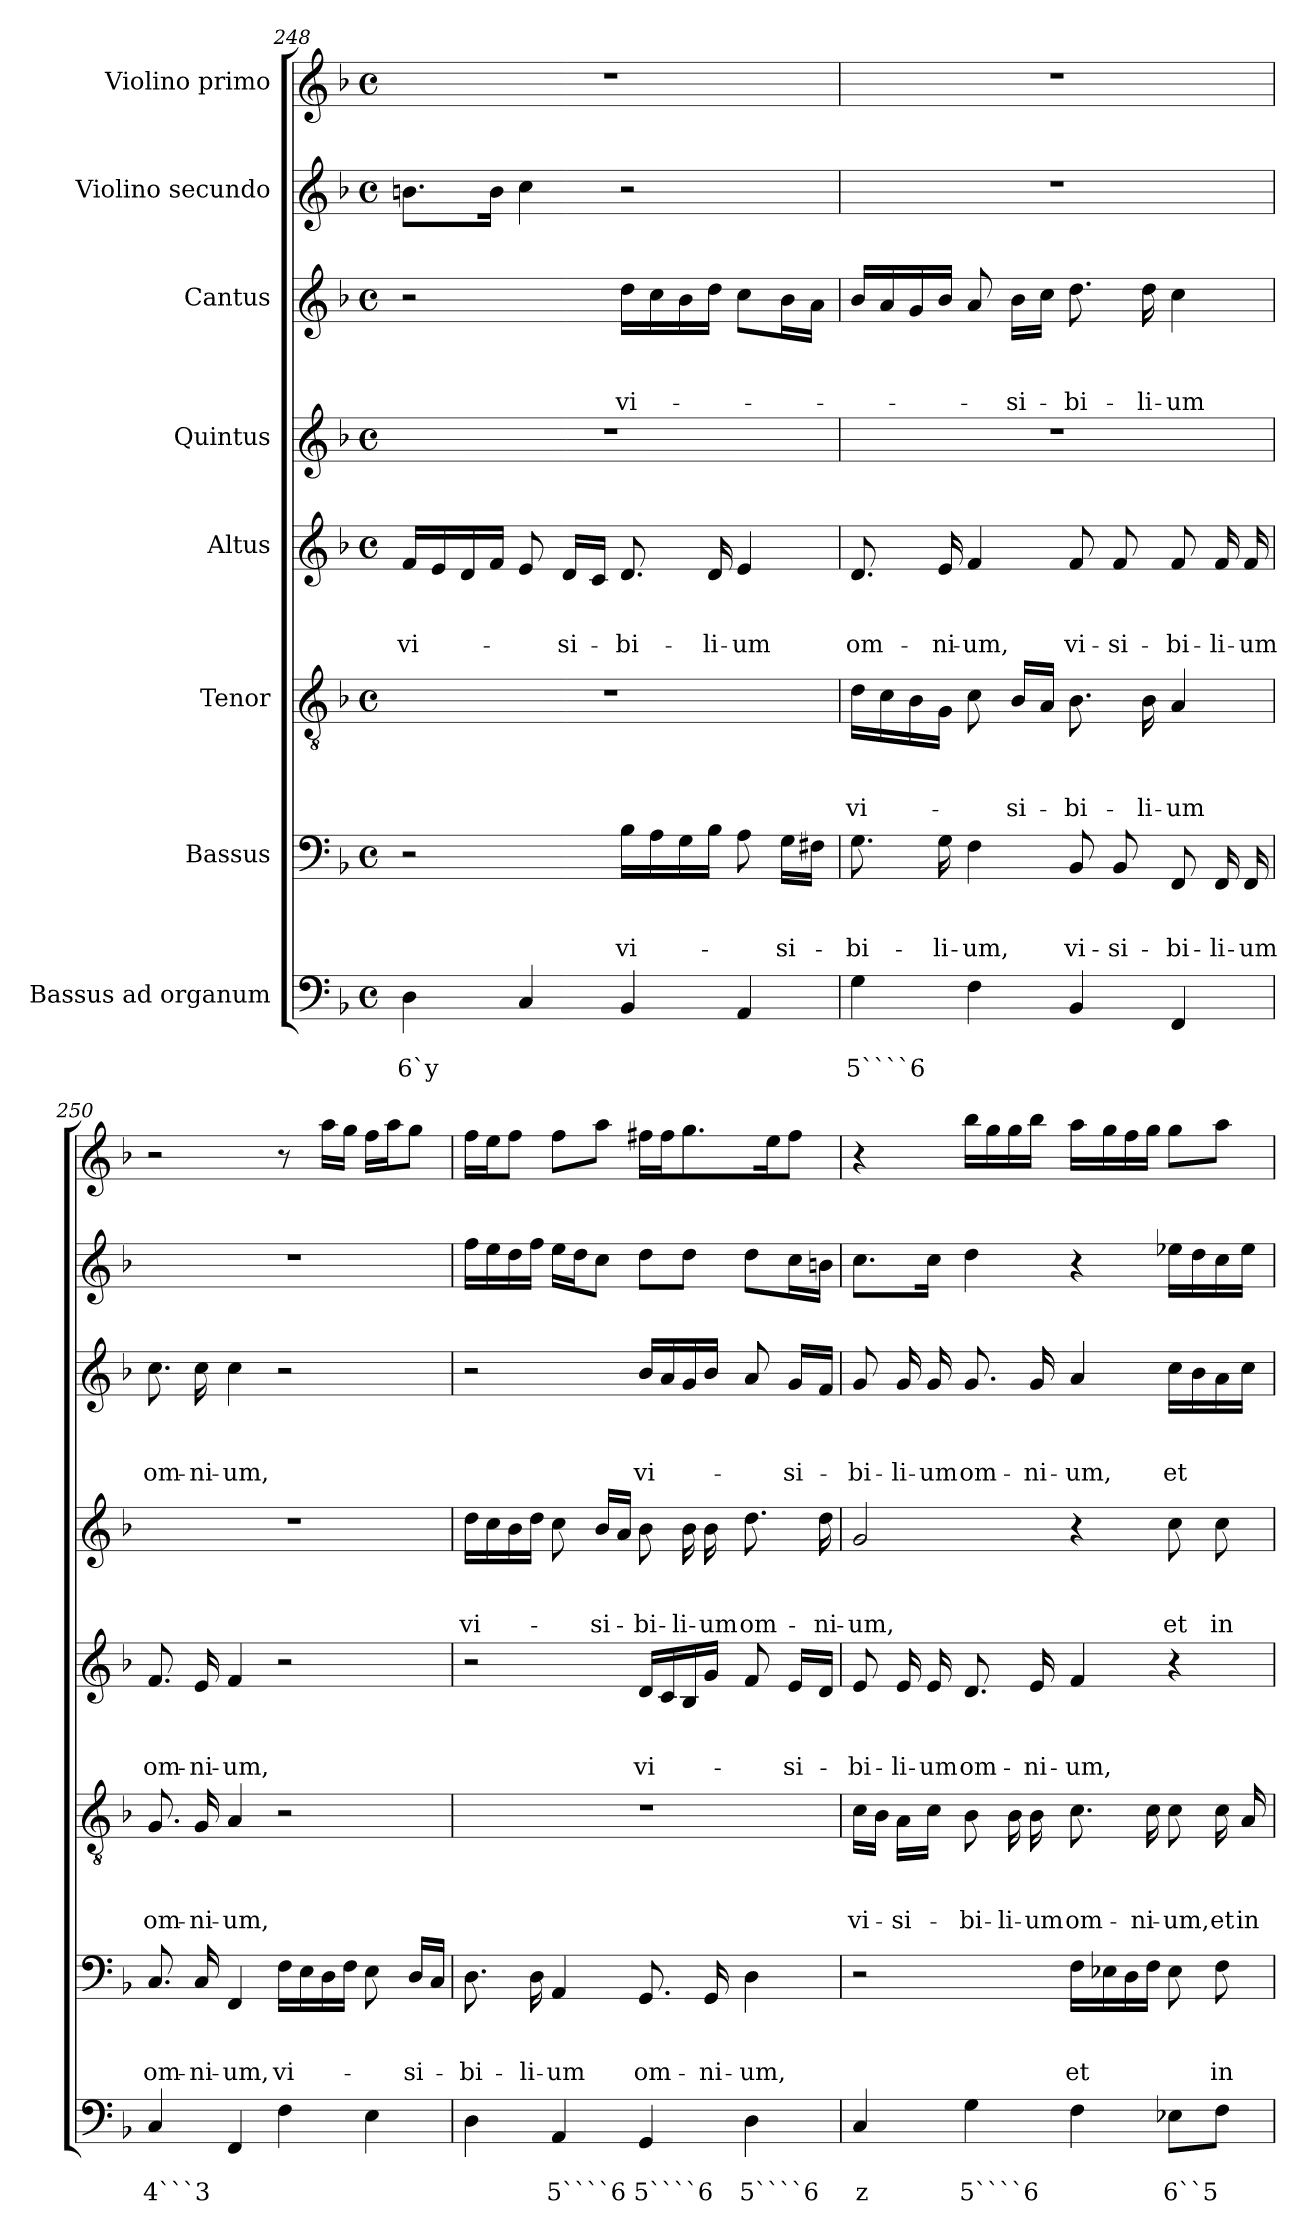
**kern	**text	**text	**kern	**text	**text	**text	**kern	**text	**text	**text	**kern	**text	**text	**text	**kern	**text	**text	**text	**kern	**text	**text	**text	**kern	**kern
*part8	*part8	*part8	*part7	*part7	*part7	*part7	*part6	*part6	*part6	*part6	*part5	*part5	*part5	*part5	*part4	*part4	*part4	*part4	*part3	*part3	*part3	*part3	*part2	*part1
*staff8	*staff8	*staff8	*staff7	*staff7	*staff7	*staff7	*staff6	*staff6	*staff6	*staff6	*staff5	*staff5	*staff5	*staff5	*staff4	*staff4	*staff4	*staff4	*staff3	*staff3	*staff3	*staff3	*staff2	*staff1
*I"Bassus ad  organum	*	*	*I"Bassus	*	*	*	*I"Tenor	*	*	*	*I"Altus	*	*	*	*I"Quintus	*	*	*	*I"Cantus	*	*	*	*I"Violino secundo	*I"Violino primo
*clefF4	*	*	*clefF4	*	*	*	*clefGv2	*	*	*	*clefG2	*	*	*	*clefG2	*	*	*	*clefG2	*	*	*	*clefG2	*clefG2
*k[b-]	*	*	*k[b-]	*	*	*	*k[b-]	*	*	*	*k[b-]	*	*	*	*k[b-]	*	*	*	*k[b-]	*	*	*	*k[b-]	*k[b-]
*F:	*	*	*F:	*	*	*	*F:	*	*	*	*F:	*	*	*	*F:	*	*	*	*F:	*	*	*	*F:	*F:
*M4/4	*	*	*M4/4	*	*	*	*M4/4	*	*	*	*M4/4	*	*	*	*M4/4	*	*	*	*M4/4	*	*	*	*M4/4	*M4/4
*met(c)	*	*	*met(c)	*	*	*	*met(c)	*	*	*	*met(c)	*	*	*	*met(c)	*	*	*	*met(c)	*	*	*	*met(c)	*met(c)
=248	=248	=248	=248	=248	=248	=248	=248	=248	=248	=248	=248	=248	=248	=248	=248	=248	=248	=248	=248	=248	=248	=248	=248	=248
!	!	!LO:LY:b	!	!	!	!	!	!	!	!	!	!	!	!LO:LY:b	!	!	!	!	!	!	!	!	!	!
4D\	.	6`y	2r	.	.	.	1r	.	.	.	16f/LL	.	.	vi-	1r	.	.	.	2r	.	.	.	8.bn\L	1r
.	.	.	.	.	.	.	.	.	.	.	16e/	.	.	.	.	.	.	.	.	.	.	.	.	.
.	.	.	.	.	.	.	.	.	.	.	16d/	.	.	.	.	.	.	.	.	.	.	.	.	.
.	.	.	.	.	.	.	.	.	.	.	16f/JJ	.	.	.	.	.	.	.	.	.	.	.	16b\Jk	.
4C/	.	.	.	.	.	.	.	.	.	.	8e/	.	.	.	.	.	.	.	.	.	.	.	4cc\	.
!	!	!	!	!	!	!	!	!	!	!	!	!	!	!LO:LY:b	!	!	!	!	!	!	!	!	!	!
.	.	.	.	.	.	.	.	.	.	.	16d/LL	.	.	-si-	.	.	.	.	.	.	.	.	.	.
.	.	.	.	.	.	.	.	.	.	.	16c/JJ	.	.	.	.	.	.	.	.	.	.	.	.	.
!	!	!	!	!	!	!LO:LY:b	!	!	!	!	!	!	!	!LO:LY:b	!	!	!	!	!	!	!	!LO:LY:b	!	!
4BB-/	.	.	16B-\LL	.	.	vi-	.	.	.	.	8.d/	.	.	-bi-	.	.	.	.	16dd\LL	.	.	vi-	2r	.
.	.	.	16A\	.	.	.	.	.	.	.	.	.	.	.	.	.	.	.	16cc\	.	.	.	.	.
.	.	.	16G\	.	.	.	.	.	.	.	.	.	.	.	.	.	.	.	16b-\	.	.	.	.	.
!	!	!	!	!	!	!	!	!	!	!	!	!	!	!LO:LY:b	!	!	!	!	!	!	!	!	!	!
.	.	.	16B-\JJ	.	.	.	.	.	.	.	16d/	.	.	-li-	.	.	.	.	16dd\JJ	.	.	.	.	.
!	!	!	!	!	!	!	!	!	!	!	!	!	!	!LO:LY:b	!	!	!	!	!	!	!	!	!	!
4AA/	.	.	8A\	.	.	.	.	.	.	.	4e/	.	.	-um	.	.	.	.	8cc\L	.	.	.	.	.
!	!	!	!	!	!	!LO:LY:b	!	!	!	!	!	!	!	!	!	!	!	!	!	!	!	!	!	!
.	.	.	16G\LL	.	.	-si-	.	.	.	.	.	.	.	.	.	.	.	.	16b-\L	.	.	.	.	.
.	.	.	16F#X\JJ	.	.	.	.	.	.	.	.	.	.	.	.	.	.	.	16a\JJ	.	.	.	.	.
=249	=249	=249	=249	=249	=249	=249	=249	=249	=249	=249	=249	=249	=249	=249	=249	=249	=249	=249	=249	=249	=249	=249	=249	=249
!	!	!LO:LY:b	!	!	!	!LO:LY:b	!	!	!	!LO:LY:b	!	!	!	!LO:LY:b	!	!	!	!	!	!	!	!	!	!
4G\	.	5````6	8.G\	.	.	-bi-	16d\LL	.	.	vi-	8.d/	.	.	om-	1r	.	.	.	16b-/LL	.	.	.	1r	1r
.	.	.	.	.	.	.	16c\	.	.	.	.	.	.	.	.	.	.	.	16a/	.	.	.	.	.
.	.	.	.	.	.	.	16B-\	.	.	.	.	.	.	.	.	.	.	.	16g/	.	.	.	.	.
!	!	!	!	!	!	!LO:LY:b	!	!	!	!	!	!	!	!LO:LY:b	!	!	!	!	!	!	!	!	!	!
.	.	.	16G\	.	.	-li-	16G\JJ	.	.	.	16e/	.	.	-ni-	.	.	.	.	16b-/JJ	.	.	.	.	.
!	!	!	!	!	!	!LO:LY:b	!	!	!	!	!	!	!	!LO:LY:b	!	!	!	!	!	!	!	!	!	!
4F\	.	.	4F\	.	.	-um,	8c\	.	.	.	4f/	.	.	-um,	.	.	.	.	8a/	.	.	.	.	.
!	!	!	!	!	!	!	!	!	!	!LO:LY:b	!	!	!	!	!	!	!	!	!	!	!	!LO:LY:b	!	!
.	.	.	.	.	.	.	16B-/LL	.	.	-si-	.	.	.	.	.	.	.	.	16b-\LL	.	.	-si-	.	.
.	.	.	.	.	.	.	16A/JJ	.	.	.	.	.	.	.	.	.	.	.	16cc\JJ	.	.	.	.	.
!	!	!	!	!	!	!LO:LY:b	!	!	!	!LO:LY:b	!	!	!	!LO:LY:b	!	!	!	!	!	!	!	!LO:LY:b	!	!
4BB-/	.	.	8BB-/	.	.	vi-	8.B-\	.	.	-bi-	8f/	.	.	vi-	.	.	.	.	8.dd\	.	.	-bi-	.	.
!	!	!	!	!	!	!LO:LY:b	!	!	!	!	!	!	!	!LO:LY:b	!	!	!	!	!	!	!	!	!	!
.	.	.	8BB-/	.	.	-si-	.	.	.	.	8f/	.	.	-si-	.	.	.	.	.	.	.	.	.	.
!	!	!	!	!	!	!	!	!	!	!LO:LY:b	!	!	!	!	!	!	!	!	!	!	!	!LO:LY:b	!	!
.	.	.	.	.	.	.	16B-\	.	.	-li-	.	.	.	.	.	.	.	.	16dd\	.	.	-li-	.	.
!	!	!	!	!	!	!LO:LY:b	!	!	!	!LO:LY:b	!	!	!	!LO:LY:b	!	!	!	!	!	!	!	!LO:LY:b	!	!
4FF/	.	.	8FF/	.	.	-bi-	4A/	.	.	-um	8f/	.	.	-bi-	.	.	.	.	4cc\	.	.	-um	.	.
!	!	!	!	!	!	!LO:LY:b	!	!	!	!	!	!	!	!LO:LY:b	!	!	!	!	!	!	!	!	!	!
.	.	.	16FF/	.	.	-li-	.	.	.	.	16f/	.	.	-li-	.	.	.	.	.	.	.	.	.	.
!	!	!	!	!	!	!LO:LY:b	!	!	!	!	!	!	!	!LO:LY:b	!	!	!	!	!	!	!	!	!	!
.	.	.	16FF/	.	.	-um	.	.	.	.	16f/	.	.	-um	.	.	.	.	.	.	.	.	.	.
!!LO:LB:g=z
=250	=250	=250	=250	=250	=250	=250	=250	=250	=250	=250	=250	=250	=250	=250	=250	=250	=250	=250	=250	=250	=250	=250	=250	=250
!	!	!LO:LY:b	!	!	!	!LO:LY:b	!	!	!	!LO:LY:b	!	!	!	!LO:LY:b	!	!	!	!	!	!	!	!LO:LY:b	!	!
4C/	.	4```3	8.C/	.	.	om-	8.G/	.	.	om-	8.f/	.	.	om-	1r	.	.	.	8.cc\	.	.	om-	1r	2r
!	!	!	!	!	!	!LO:LY:b	!	!	!	!LO:LY:b	!	!	!	!LO:LY:b	!	!	!	!	!	!	!	!LO:LY:b	!	!
.	.	.	16C/	.	.	-ni-	16G/	.	.	-ni-	16e/	.	.	-ni-	.	.	.	.	16cc\	.	.	-ni-	.	.
!	!	!	!	!	!	!LO:LY:b	!	!	!	!LO:LY:b	!	!	!	!LO:LY:b	!	!	!	!	!	!	!	!LO:LY:b	!	!
4FF/	.	.	4FF/	.	.	-um,	4A/	.	.	-um,	4f/	.	.	-um,	.	.	.	.	4cc\	.	.	-um,	.	.
!	!	!	!	!	!	!LO:LY:b	!	!	!	!	!	!	!	!	!	!	!	!	!	!	!	!	!	!
4F\	.	.	16F\LL	.	.	vi-	2r	.	.	.	2r	.	.	.	.	.	.	.	2r	.	.	.	.	8r
.	.	.	16E\	.	.	.	.	.	.	.	.	.	.	.	.	.	.	.	.	.	.	.	.	.
.	.	.	16D\	.	.	.	.	.	.	.	.	.	.	.	.	.	.	.	.	.	.	.	.	16aa\LL
.	.	.	16F\JJ	.	.	.	.	.	.	.	.	.	.	.	.	.	.	.	.	.	.	.	.	16gg\JJ
4E\	.	.	8E\	.	.	.	.	.	.	.	.	.	.	.	.	.	.	.	.	.	.	.	.	16ff\LL
.	.	.	.	.	.	.	.	.	.	.	.	.	.	.	.	.	.	.	.	.	.	.	.	16aa\J
!	!	!	!	!	!	!LO:LY:b	!	!	!	!	!	!	!	!	!	!	!	!	!	!	!	!	!	!
.	.	.	16D/LL	.	.	-si-	.	.	.	.	.	.	.	.	.	.	.	.	.	.	.	.	.	8gg\J
.	.	.	16C/JJ	.	.	.	.	.	.	.	.	.	.	.	.	.	.	.	.	.	.	.	.	.
=251	=251	=251	=251	=251	=251	=251	=251	=251	=251	=251	=251	=251	=251	=251	=251	=251	=251	=251	=251	=251	=251	=251	=251	=251
!	!	!	!	!	!	!LO:LY:b	!	!	!	!	!	!	!	!	!	!	!	!LO:LY:b	!	!	!	!	!	!
4D\	.	.	8.D\	.	.	-bi-	1r	.	.	.	2r	.	.	.	16dd\LL	.	.	vi-	2r	.	.	.	16ff\LL	16ff\LL
.	.	.	.	.	.	.	.	.	.	.	.	.	.	.	16cc\	.	.	.	.	.	.	.	16ee\	16ee\J
.	.	.	.	.	.	.	.	.	.	.	.	.	.	.	16b-\	.	.	.	.	.	.	.	16dd\	8ff\J
!	!	!	!	!	!	!LO:LY:b	!	!	!	!	!	!	!	!	!	!	!	!	!	!	!	!	!	!
.	.	.	16D\	.	.	-li-	.	.	.	.	.	.	.	.	16dd\JJ	.	.	.	.	.	.	.	16ff\JJ	.
!	!	!LO:LY:b	!	!	!	!LO:LY:b	!	!	!	!	!	!	!	!	!	!	!	!	!	!	!	!	!	!
4AA/	.	5````6	4AA/	.	.	-um	.	.	.	.	.	.	.	.	8cc\	.	.	.	.	.	.	.	16ee\LL	8ff\L
.	.	.	.	.	.	.	.	.	.	.	.	.	.	.	.	.	.	.	.	.	.	.	16dd\J	.
!	!	!	!	!	!	!	!	!	!	!	!	!	!	!	!	!	!	!LO:LY:b	!	!	!	!	!	!
.	.	.	.	.	.	.	.	.	.	.	.	.	.	.	16b-/LL	.	.	-si-	.	.	.	.	8cc\J	8aa\J
.	.	.	.	.	.	.	.	.	.	.	.	.	.	.	16a/JJ	.	.	.	.	.	.	.	.	.
!	!	!LO:LY:b	!	!	!	!LO:LY:b	!	!	!	!	!	!	!	!LO:LY:b	!	!	!	!LO:LY:b	!	!	!	!LO:LY:b	!	!
4GG/	.	5````6	8.GG/	.	.	om-	.	.	.	.	16d/LL	.	.	vi-	8b-\	.	.	-bi-	16b-/LL	.	.	vi-	8dd\L	16ff#X\LL
.	.	.	.	.	.	.	.	.	.	.	16c/	.	.	.	.	.	.	.	16a/	.	.	.	.	16ff#\J
!	!	!	!	!	!	!	!	!	!	!	!	!	!	!	!	!	!	!LO:LY:b	!	!	!	!	!	!
.	.	.	.	.	.	.	.	.	.	.	16B-/	.	.	.	16b-\	.	.	-li-	16g/	.	.	.	8dd\J	8.gg\
!	!	!	!	!	!	!LO:LY:b	!	!	!	!	!	!	!	!	!	!	!	!LO:LY:b	!	!	!	!	!	!
.	.	.	16GG/	.	.	-ni-	.	.	.	.	16g/JJ	.	.	.	16b-\	.	.	-um	16b-/JJ	.	.	.	.	.
!	!	!LO:LY:b	!	!	!	!LO:LY:b	!	!	!	!	!	!	!	!	!	!	!	!LO:LY:b	!	!	!	!	!	!
4D\	.	5````6	4D\	.	.	-um,	.	.	.	.	8f/	.	.	.	8.dd\	.	.	om-	8a/	.	.	.	8dd\L	.
.	.	.	.	.	.	.	.	.	.	.	.	.	.	.	.	.	.	.	.	.	.	.	.	16ee\k
!	!	!	!	!	!	!	!	!	!	!	!	!	!	!LO:LY:b	!	!	!	!	!	!	!	!LO:LY:b	!	!
.	.	.	.	.	.	.	.	.	.	.	16e/LL	.	.	-si-	.	.	.	.	16g/LL	.	.	-si-	16cc\L	8ff#\J
!	!	!	!	!	!	!	!	!	!	!	!	!	!	!	!	!	!	!LO:LY:b	!	!	!	!	!	!
.	.	.	.	.	.	.	.	.	.	.	16d/JJ	.	.	.	16dd\	.	.	-ni-	16f/JJ	.	.	.	16bn\JJ	.
=252	=252	=252	=252	=252	=252	=252	=252	=252	=252	=252	=252	=252	=252	=252	=252	=252	=252	=252	=252	=252	=252	=252	=252	=252
!	!	!LO:LY:b	!	!	!	!	!	!	!	!LO:LY:b	!	!	!	!LO:LY:b	!	!	!	!LO:LY:b	!	!	!	!LO:LY:b	!	!
4C/	.	z	2r	.	.	.	16c\LL	.	.	vi-	8e/	.	.	-bi-	2g/	.	.	-um,	8g/	.	.	-bi-	8.cc\L	4r
.	.	.	.	.	.	.	16B-\JJ	.	.	.	.	.	.	.	.	.	.	.	.	.	.	.	.	.
!	!	!	!	!	!	!	!	!	!	!LO:LY:b	!	!	!	!LO:LY:b	!	!	!	!	!	!	!	!LO:LY:b	!	!
.	.	.	.	.	.	.	16A\LL	.	.	-si-	16e/	.	.	-li-	.	.	.	.	16g/	.	.	-li-	.	.
!	!	!	!	!	!	!	!	!	!	!	!	!	!	!LO:LY:b	!	!	!	!	!	!	!	!LO:LY:b	!	!
.	.	.	.	.	.	.	16c\JJ	.	.	.	16e/	.	.	-um	.	.	.	.	16g/	.	.	-um	16cc\Jk	.
!	!	!LO:LY:b	!	!	!	!	!	!	!	!LO:LY:b	!	!	!	!LO:LY:b	!	!	!	!	!	!	!	!LO:LY:b	!	!
4G\	.	5````6	.	.	.	.	8B-\	.	.	-bi-	8.d/	.	.	om-	.	.	.	.	8.g/	.	.	om-	4dd\	16bb-\LL
.	.	.	.	.	.	.	.	.	.	.	.	.	.	.	.	.	.	.	.	.	.	.	.	16gg\
!	!	!	!	!	!	!	!	!	!	!LO:LY:b	!	!	!	!	!	!	!	!	!	!	!	!	!	!
.	.	.	.	.	.	.	16B-\	.	.	-li-	.	.	.	.	.	.	.	.	.	.	.	.	.	16gg\
!	!	!	!	!	!	!	!	!	!	!LO:LY:b	!	!	!	!LO:LY:b	!	!	!	!	!	!	!	!LO:LY:b	!	!
.	.	.	.	.	.	.	16B-\	.	.	-um	16e/	.	.	-ni-	.	.	.	.	16g/	.	.	-ni-	.	16bb-\JJ
!	!	!	!	!	!	!LO:LY:b	!	!	!	!LO:LY:b	!	!	!	!LO:LY:b	!	!	!	!	!	!	!	!LO:LY:b	!	!
4F\	.	.	16F\LL	.	.	et	8.c\	.	.	om-	4f/	.	.	-um,	4r	.	.	.	4a/	.	.	-um,	4r	16aa\LL
.	.	.	16E-X\	.	.	.	.	.	.	.	.	.	.	.	.	.	.	.	.	.	.	.	.	16gg\
.	.	.	16D\	.	.	.	.	.	.	.	.	.	.	.	.	.	.	.	.	.	.	.	.	16ff\
!	!	!	!	!	!	!	!	!	!	!LO:LY:b	!	!	!	!	!	!	!	!	!	!	!	!	!	!
.	.	.	16F\JJ	.	.	.	16c\	.	.	-ni-	.	.	.	.	.	.	.	.	.	.	.	.	.	16gg\JJ
!	!	!LO:LY:b	!	!	!	!	!	!	!	!LO:LY:b	!	!	!	!	!	!	!	!LO:LY:b	!	!	!	!LO:LY:b	!	!
8E-X\L	.	6``5	8E-\	.	.	.	8c\	.	.	-um,	4r	.	.	.	8cc\	.	.	et	16cc\LL	.	.	et	16ee-X\LL	8gg\L
.	.	.	.	.	.	.	.	.	.	.	.	.	.	.	.	.	.	.	16b-\	.	.	.	16dd\	.
!	!	!	!	!	!	!LO:LY:b	!	!	!	!LO:LY:b	!	!	!	!	!	!	!	!LO:LY:b	!	!	!	!	!	!
8F\J	.	.	8F\	.	.	in-	16c\	.	.	et	.	.	.	.	8cc\	.	.	in-	16a\	.	.	.	16cc\	8aa\J
!	!	!	!	!	!	!	!	!	!	!LO:LY:b	!	!	!	!	!	!	!	!	!	!	!	!	!	!
.	.	.	.	.	.	.	16A/	.	.	in-	.	.	.	.	.	.	.	.	16cc\JJ	.	.	.	16ee-\JJ	.
=	=	=	=	=	=	=	=	=	=	=	=	=	=	=	=	=	=	=	=	=	=	=	=	=
*-	*-	*-	*-	*-	*-	*-	*-	*-	*-	*-	*-	*-	*-	*-	*-	*-	*-	*-	*-	*-	*-	*-	*-	*-
